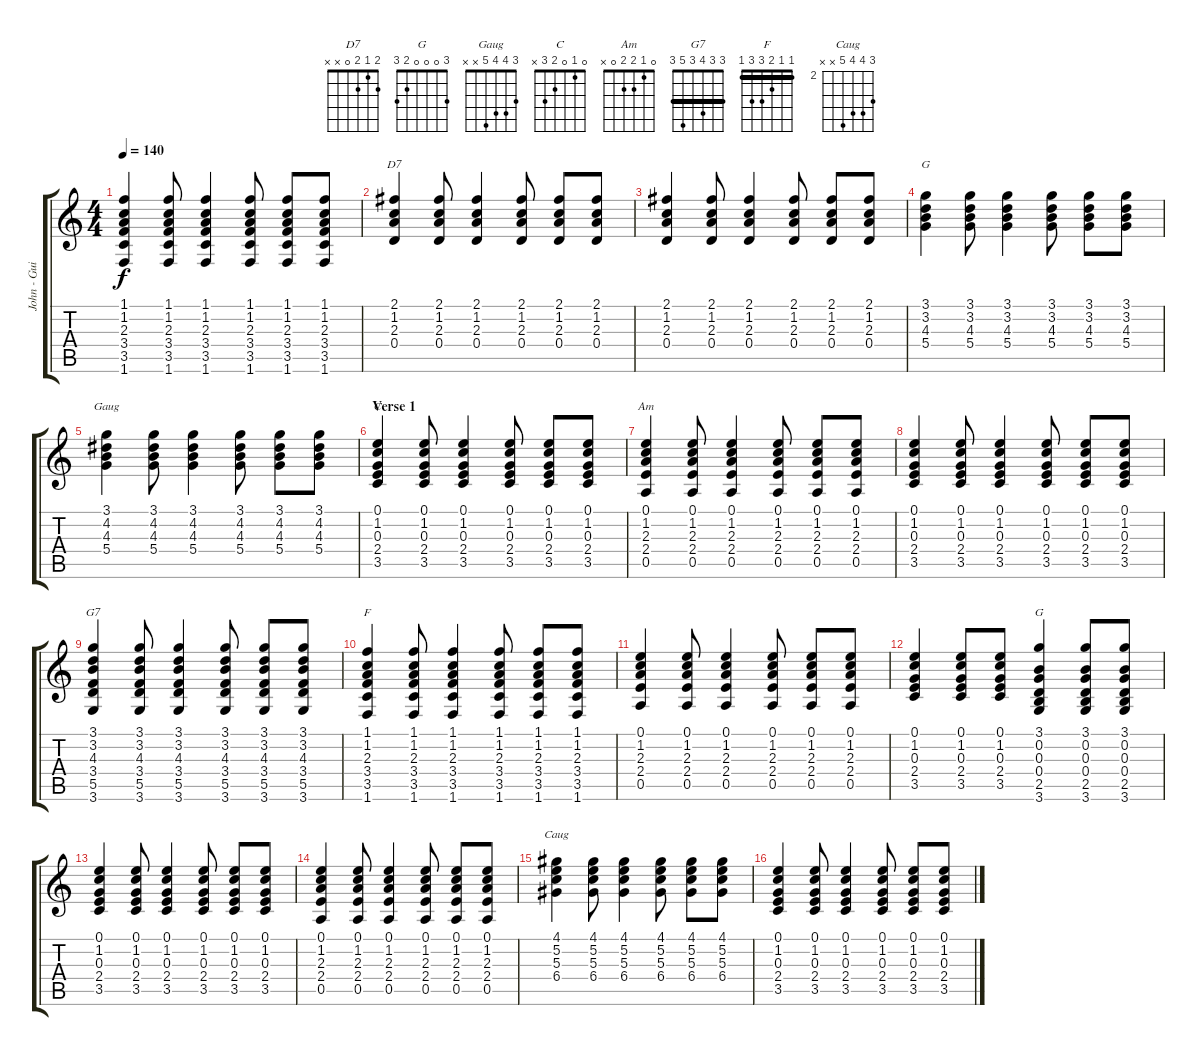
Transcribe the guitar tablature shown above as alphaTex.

\track ("John - Guitar" "John - Gui") {instrument acousticguitarsteel}
\staff {score tabs}
\tuning (E4 B3 G3 D3 A2 E2) {hide}
\chord ("D7" 2 1 2 0 x x)
\chord ("G" 3 3 4 5 x x) {barre 3}
\chord ("Gaug" 3 4 4 5 x x)
\chord ("C" 0 1 0 2 3 x)
\chord ("Am" 0 1 2 2 0 x)
\chord ("G7" 3 3 4 3 5 3) {barre 3}
\chord ("F" 1 1 2 3 3 1) {barre 1}
\chord ("G" 3 0 0 0 2 3)
\chord ("Caug" 4 5 5 6 x x) {firstfret 2}
\ts (4 4)
\tempo 140
\clef g2
\ks c
(1.1 1.2 2.3 3.4 3.5 1.6).4{dy f} (1.1 1.2 2.3 3.4 3.5 1.6).8 (1.1 1.2 2.3 3.4 3.5 1.6).4 (1.1 1.2 2.3 3.4 3.5 1.6).8 (1.1 1.2 2.3 3.4 3.5 1.6).8 (1.1 1.2 2.3 3.4 3.5 1.6).8 |
(2.1 1.2 2.3 0.4).4{ch "D7"} (2.1 1.2 2.3 0.4).8 (2.1 1.2 2.3 0.4).4 (2.1 1.2 2.3 0.4).8 (2.1 1.2 2.3 0.4).8 (2.1 1.2 2.3 0.4).8 |
(2.1 1.2 2.3 0.4).4 (2.1 1.2 2.3 0.4).8 (2.1 1.2 2.3 0.4).4 (2.1 1.2 2.3 0.4).8 (2.1 1.2 2.3 0.4).8 (2.1 1.2 2.3 0.4).8 |
(3.1 3.2 4.3 5.4).4{ch "G"} (3.1 3.2 4.3 5.4).8 (3.1 3.2 4.3 5.4).4 (3.1 3.2 4.3 5.4).8 (3.1 3.2 4.3 5.4).8 (3.1 3.2 4.3 5.4).8 |
(3.1 4.2 4.3 5.4).4{ch "Gaug"} (3.1 4.2 4.3 5.4).8 (3.1 4.2 4.3 5.4).4 (3.1 4.2 4.3 5.4).8 (3.1 4.2 4.3 5.4).8 (3.1 4.2 4.3 5.4).8 |
\section ("" "Verse 1")
(0.1 1.2 0.3 2.4 3.5).4{ch "C"} (0.1 1.2 0.3 2.4 3.5).8 (0.1 1.2 0.3 2.4 3.5).4 (0.1 1.2 0.3 2.4 3.5).8 (0.1 1.2 0.3 2.4 3.5).8 (0.1 1.2 0.3 2.4 3.5).8 |
(0.1 1.2 2.3 2.4 0.5).4{ch "Am"} (0.1 1.2 2.3 2.4 0.5).8 (0.1 1.2 2.3 2.4 0.5).4 (0.1 1.2 2.3 2.4 0.5).8 (0.1 1.2 2.3 2.4 0.5).8 (0.1 1.2 2.3 2.4 0.5).8 |
(0.1 1.2 0.3 2.4 3.5).4 (0.1 1.2 0.3 2.4 3.5).8 (0.1 1.2 0.3 2.4 3.5).4 (0.1 1.2 0.3 2.4 3.5).8 (0.1 1.2 0.3 2.4 3.5).8 (0.1 1.2 0.3 2.4 3.5).8 |
(3.1 3.2 4.3 3.4 5.5 3.6).4{ch "G7"} (3.1 3.2 4.3 3.4 5.5 3.6).8 (3.1 3.2 4.3 3.4 5.5 3.6).4 (3.1 3.2 4.3 3.4 5.5 3.6).8 (3.1 3.2 4.3 3.4 5.5 3.6).8 (3.1 3.2 4.3 3.4 5.5 3.6).8 |
(1.1 1.2 2.3 3.4 3.5 1.6).4{ch "F"} (1.1 1.2 2.3 3.4 3.5 1.6).8 (1.1 1.2 2.3 3.4 3.5 1.6).4 (1.1 1.2 2.3 3.4 3.5 1.6).8 (1.1 1.2 2.3 3.4 3.5 1.6).8 (1.1 1.2 2.3 3.4 3.5 1.6).8 |
(0.1 1.2 2.3 2.4 0.5).4 (0.1 1.2 2.3 2.4 0.5).8 (0.1 1.2 2.3 2.4 0.5).4 (0.1 1.2 2.3 2.4 0.5).8 (0.1 1.2 2.3 2.4 0.5).8 (0.1 1.2 2.3 2.4 0.5).8 |
(0.1 1.2 0.3 2.4 3.5).4 (0.1 1.2 0.3 2.4 3.5).8 (0.1 1.2 0.3 2.4 3.5).8 (3.1 0.2 0.3 0.4 2.5 3.6).4{ch "G"} (3.1 0.2 0.3 0.4 2.5 3.6).8 (3.1 0.2 0.3 0.4 2.5 3.6).8 |
(0.1 1.2 0.3 2.4 3.5).4 (0.1 1.2 0.3 2.4 3.5).8 (0.1 1.2 0.3 2.4 3.5).4 (0.1 1.2 0.3 2.4 3.5).8 (0.1 1.2 0.3 2.4 3.5).8 (0.1 1.2 0.3 2.4 3.5).8 |
(0.1 1.2 2.3 2.4 0.5).4 (0.1 1.2 2.3 2.4 0.5).8 (0.1 1.2 2.3 2.4 0.5).4 (0.1 1.2 2.3 2.4 0.5).8 (0.1 1.2 2.3 2.4 0.5).8 (0.1 1.2 2.3 2.4 0.5).8 |
(4.1 5.2 5.3 6.4).4{ch "Caug"} (4.1 5.2 5.3 6.4).8 (4.1 5.2 5.3 6.4).4 (4.1 5.2 5.3 6.4).8 (4.1 5.2 5.3 6.4).8 (4.1 5.2 5.3 6.4).8 |
(0.1 1.2 0.3 2.4 3.5).4 (0.1 1.2 0.3 2.4 3.5).8 (0.1 1.2 0.3 2.4 3.5).4 (0.1 1.2 0.3 2.4 3.5).8 (0.1 1.2 0.3 2.4 3.5).8 (0.1 1.2 0.3 2.4 3.5).8
